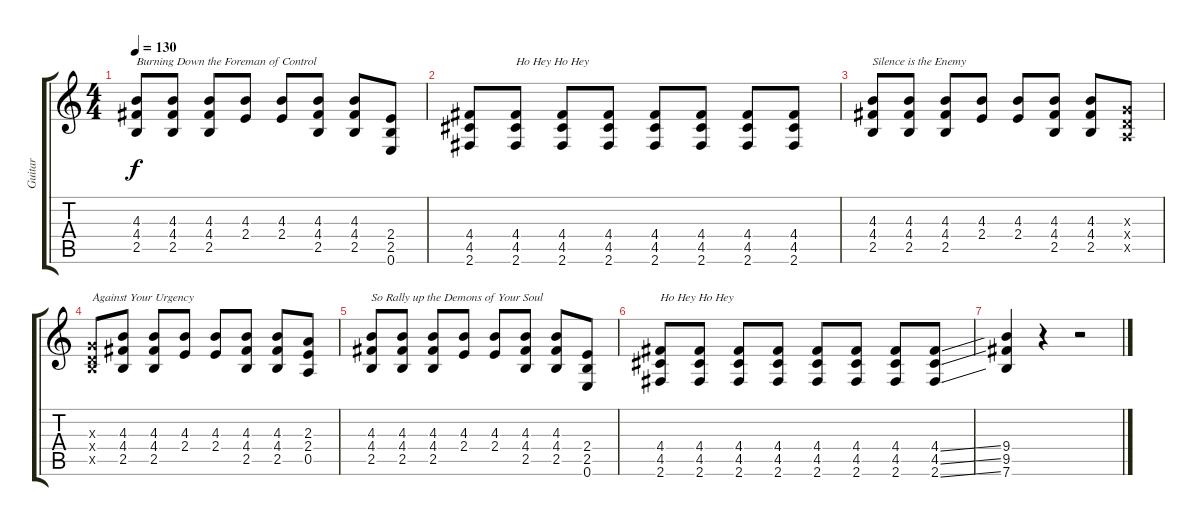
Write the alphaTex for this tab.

\track ("Guitar" "Guitar") {instrument distortionguitar}
\staff {score tabs}
\tuning (E4 B3 G3 D3 A2 E2) {hide}
\ts (4 4)
\tempo 130
\clef g2
\ks c
(4.3 4.4 2.5).8{txt "Burning Down the Foreman of Control" dy f} (4.3 4.4 2.5).8 (4.3 4.4 2.5).8 (4.3 2.4).8 (4.3 2.4).8 (4.3 4.4 2.5).8 (4.3 4.4 2.5).8 (2.4 2.5 0.6).8 |
(4.4 4.5 2.6).8 (4.4 4.5 2.6).8{txt "Ho Hey Ho Hey"} (4.4 4.5 2.6).8 (4.4 4.5 2.6).8 (4.4 4.5 2.6).8 (4.4 4.5 2.6).8 (4.4 4.5 2.6).8 (4.4 4.5 2.6).8 |
(4.3 4.4 2.5).8{txt "Silence is the Enemy"} (4.3 4.4 2.5).8 (4.3 4.4 2.5).8 (4.3 2.4).8 (4.3 2.4).8 (4.3 4.4 2.5).8 (4.3 4.4 2.5).8 (0.3{x} 0.4{x} 0.5{x}).8 |
(0.3{x} 0.4{x} 2.5{x}).8{txt "Against Your Urgency"} (4.3 4.4 2.5).8 (4.3 4.4 2.5).8 (4.3 2.4).8 (4.3 2.4).8 (4.3 4.4 2.5).8 (4.3 4.4 2.5).8 (2.3 2.4 0.5).8 |
(4.3 4.4 2.5).8{txt "So Rally up the Demons of Your Soul"} (4.3 4.4 2.5).8 (4.3 4.4 2.5).8 (4.3 2.4).8 (4.3 2.4).8 (4.3 4.4 2.5).8 (4.3 4.4 2.5).8 (2.4 2.5 0.6).8 |
(4.4 4.5 2.6).8{txt "Ho Hey Ho Hey"} (4.4 4.5 2.6).8 (4.4 4.5 2.6).8 (4.4 4.5 2.6).8 (4.4 4.5 2.6).8 (4.4 4.5 2.6).8 (4.4 4.5 2.6).8 (4.4{ss} 4.5{ss} 2.6{ss}).8 |
(9.4 9.5 7.6).4 r.4 r.2
